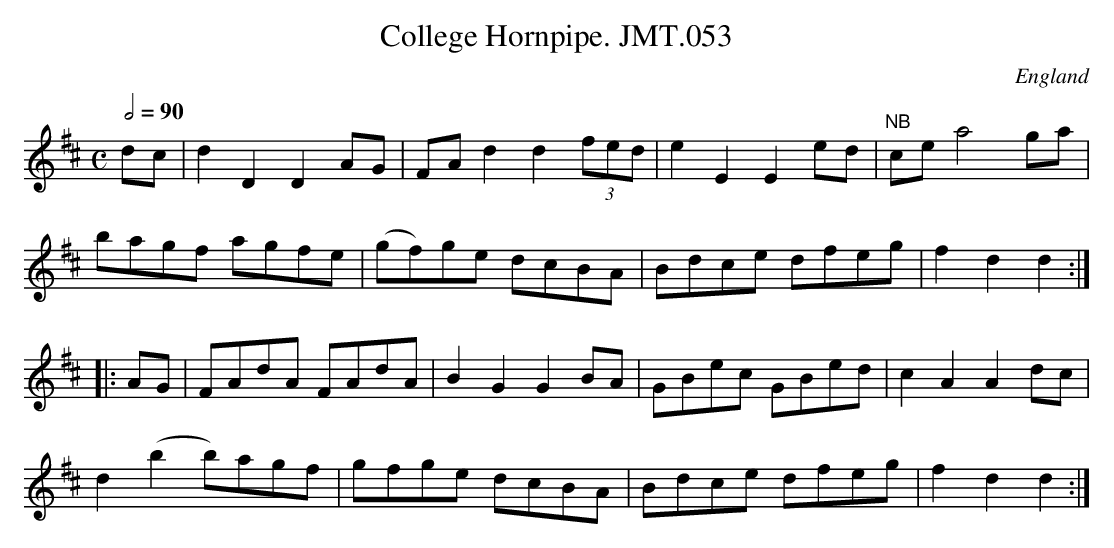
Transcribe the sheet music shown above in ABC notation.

X:1
T:College Hornpipe. JMT.053
M:C
L:1/8
Q:1/2=90
O:England
K:D major
dc|d2D2D2AG|FAd2d2(3fed|e2E2E2ed|"NB"cea4ga|!
bagf agfe|(gf)ge dcBA|Bdce dfeg|f2d2d2:|!
|:AG|FAdA FAdA|B2G2G2BA|GBec GBed|c2A2A2dc|!
d2(b2b)agf|g-fge dcBA|Bdce dfeg|f2d2d2:|
